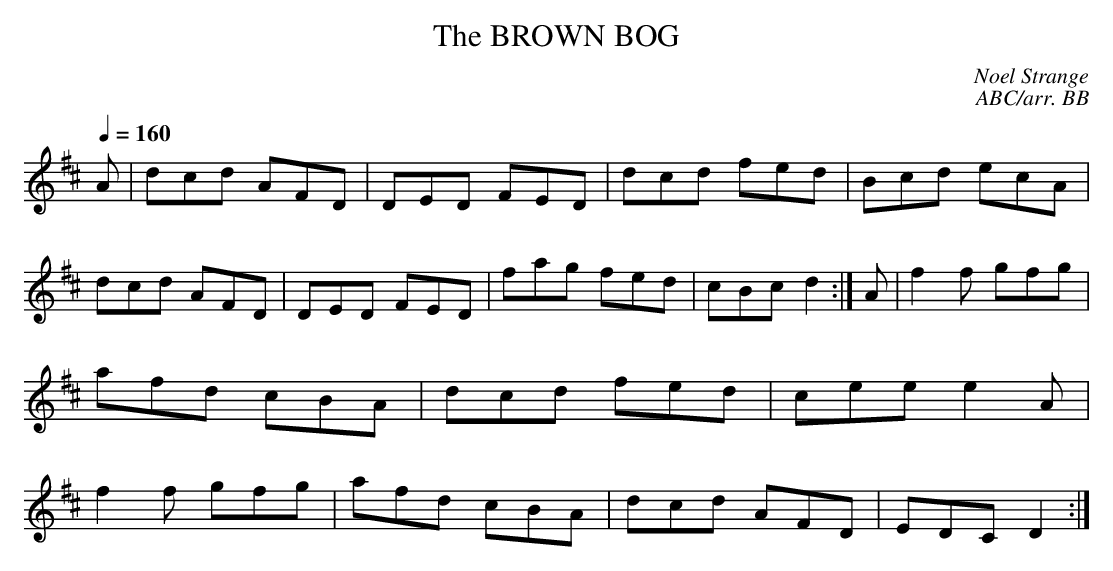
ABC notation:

X:1
T:BROWN BOG, The\
C:Noel Strange\
C:ABC/arr. BB\
Q:1/4=160\
M:6/8\
L:1/8\
K:D\
A|dcd AFD|DED FED|dcd fed|Bcd ecA|\
dcd AFD|DED FED|fag fed|cBc d2 :|\
A|f2 f gfg|afd cBA|dcd fed|cee e2 A|\
f2 f gfg|afd cBA|dcd AFD|EDC D2 :|\
\
\
